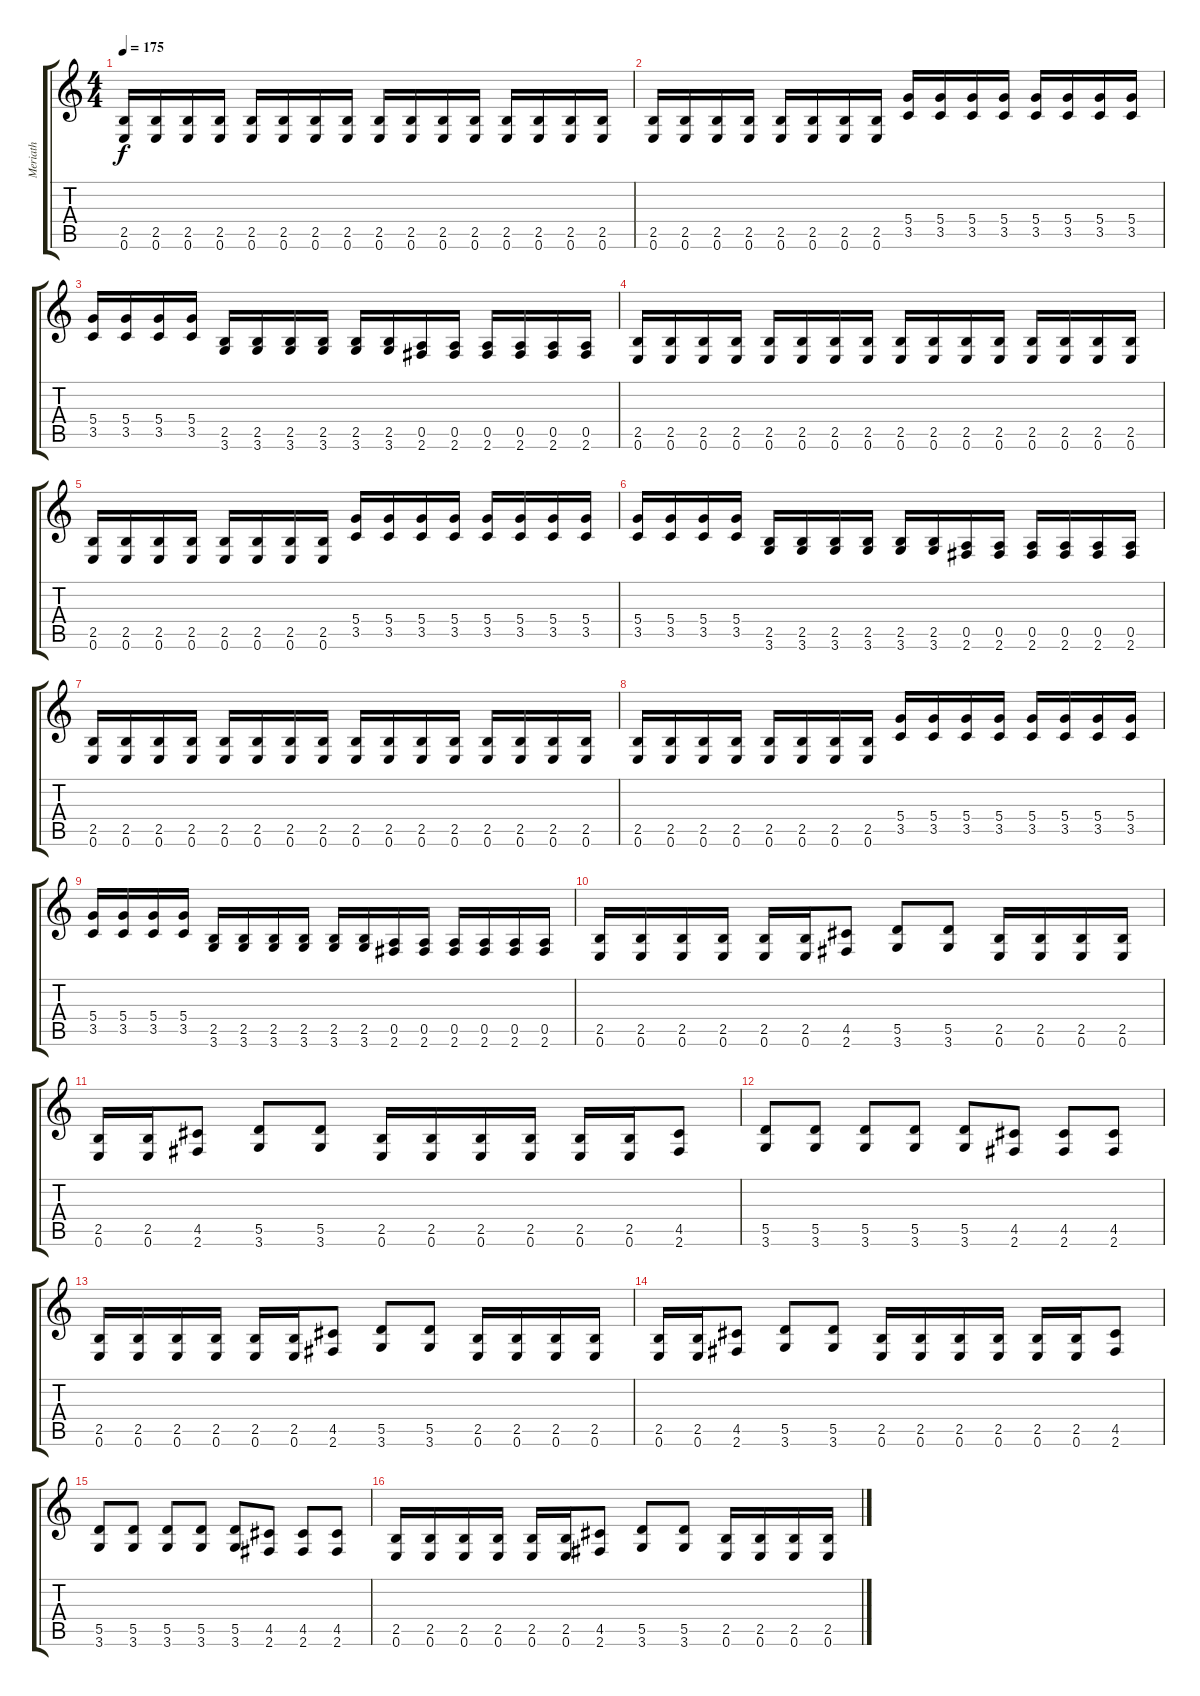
\track ("Meriath" "Meriath") {instrument distortionguitar}
\staff {score tabs}
\tuning (E4 B3 G3 D3 A2 E2) {hide}
\ts (4 4)
\tempo 175
\clef g2
\ks c
(2.5 0.6).16{dy f} (2.5 0.6).16 (2.5 0.6).16 (2.5 0.6).16 (2.5 0.6).16 (2.5 0.6).16 (2.5 0.6).16 (2.5 0.6).16 (2.5 0.6).16 (2.5 0.6).16 (2.5 0.6).16 (2.5 0.6).16 (2.5 0.6).16 (2.5 0.6).16 (2.5 0.6).16 (2.5 0.6).16 |
(2.5 0.6).16 (2.5 0.6).16 (2.5 0.6).16 (2.5 0.6).16 (2.5 0.6).16 (2.5 0.6).16 (2.5 0.6).16 (2.5 0.6).16 (5.4 3.5).16 (5.4 3.5).16 (5.4 3.5).16 (5.4 3.5).16 (5.4 3.5).16 (5.4 3.5).16 (5.4 3.5).16 (5.4 3.5).16 |
(5.4 3.5).16 (5.4 3.5).16 (5.4 3.5).16 (5.4 3.5).16 (2.5 3.6).16 (2.5 3.6).16 (2.5 3.6).16 (2.5 3.6).16 (2.5 3.6).16 (2.5 3.6).16 (0.5 2.6).16 (0.5 2.6).16 (0.5 2.6).16 (0.5 2.6).16 (0.5 2.6).16 (0.5 2.6).16 |
(2.5 0.6).16 (2.5 0.6).16 (2.5 0.6).16 (2.5 0.6).16 (2.5 0.6).16 (2.5 0.6).16 (2.5 0.6).16 (2.5 0.6).16 (2.5 0.6).16 (2.5 0.6).16 (2.5 0.6).16 (2.5 0.6).16 (2.5 0.6).16 (2.5 0.6).16 (2.5 0.6).16 (2.5 0.6).16 |
(2.5 0.6).16 (2.5 0.6).16 (2.5 0.6).16 (2.5 0.6).16 (2.5 0.6).16 (2.5 0.6).16 (2.5 0.6).16 (2.5 0.6).16 (5.4 3.5).16 (5.4 3.5).16 (5.4 3.5).16 (5.4 3.5).16 (5.4 3.5).16 (5.4 3.5).16 (5.4 3.5).16 (5.4 3.5).16 |
(5.4 3.5).16 (5.4 3.5).16 (5.4 3.5).16 (5.4 3.5).16 (2.5 3.6).16 (2.5 3.6).16 (2.5 3.6).16 (2.5 3.6).16 (2.5 3.6).16 (2.5 3.6).16 (0.5 2.6).16 (0.5 2.6).16 (0.5 2.6).16 (0.5 2.6).16 (0.5 2.6).16 (0.5 2.6).16 |
(2.5 0.6).16 (2.5 0.6).16 (2.5 0.6).16 (2.5 0.6).16 (2.5 0.6).16 (2.5 0.6).16 (2.5 0.6).16 (2.5 0.6).16 (2.5 0.6).16 (2.5 0.6).16 (2.5 0.6).16 (2.5 0.6).16 (2.5 0.6).16 (2.5 0.6).16 (2.5 0.6).16 (2.5 0.6).16 |
(2.5 0.6).16 (2.5 0.6).16 (2.5 0.6).16 (2.5 0.6).16 (2.5 0.6).16 (2.5 0.6).16 (2.5 0.6).16 (2.5 0.6).16 (5.4 3.5).16 (5.4 3.5).16 (5.4 3.5).16 (5.4 3.5).16 (5.4 3.5).16 (5.4 3.5).16 (5.4 3.5).16 (5.4 3.5).16 |
(5.4 3.5).16 (5.4 3.5).16 (5.4 3.5).16 (5.4 3.5).16 (2.5 3.6).16 (2.5 3.6).16 (2.5 3.6).16 (2.5 3.6).16 (2.5 3.6).16 (2.5 3.6).16 (0.5 2.6).16 (0.5 2.6).16 (0.5 2.6).16 (0.5 2.6).16 (0.5 2.6).16 (0.5 2.6).16 |
(2.5 0.6).16 (2.5 0.6).16 (2.5 0.6).16 (2.5 0.6).16 (2.5 0.6).16 (2.5 0.6).16 (4.5 2.6).8 (5.5 3.6).8 (5.5 3.6).8 (2.5 0.6).16 (2.5 0.6).16 (2.5 0.6).16 (2.5 0.6).16 |
(2.5 0.6).16 (2.5 0.6).16 (4.5 2.6).8 (5.5 3.6).8 (5.5 3.6).8 (2.5 0.6).16 (2.5 0.6).16 (2.5 0.6).16 (2.5 0.6).16 (2.5 0.6).16 (2.5 0.6).16 (4.5 2.6).8 |
(5.5 3.6).8 (5.5 3.6).8 (5.5 3.6).8 (5.5 3.6).8 (5.5 3.6).8 (4.5 2.6).8 (4.5 2.6).8 (4.5 2.6).8 |
(2.5 0.6).16 (2.5 0.6).16 (2.5 0.6).16 (2.5 0.6).16 (2.5 0.6).16 (2.5 0.6).16 (4.5 2.6).8 (5.5 3.6).8 (5.5 3.6).8 (2.5 0.6).16 (2.5 0.6).16 (2.5 0.6).16 (2.5 0.6).16 |
(2.5 0.6).16 (2.5 0.6).16 (4.5 2.6).8 (5.5 3.6).8 (5.5 3.6).8 (2.5 0.6).16 (2.5 0.6).16 (2.5 0.6).16 (2.5 0.6).16 (2.5 0.6).16 (2.5 0.6).16 (4.5 2.6).8 |
(5.5 3.6).8 (5.5 3.6).8 (5.5 3.6).8 (5.5 3.6).8 (5.5 3.6).8 (4.5 2.6).8 (4.5 2.6).8 (4.5 2.6).8 |
(2.5 0.6).16 (2.5 0.6).16 (2.5 0.6).16 (2.5 0.6).16 (2.5 0.6).16 (2.5 0.6).16 (4.5 2.6).8 (5.5 3.6).8 (5.5 3.6).8 (2.5 0.6).16 (2.5 0.6).16 (2.5 0.6).16 (2.5 0.6).16
